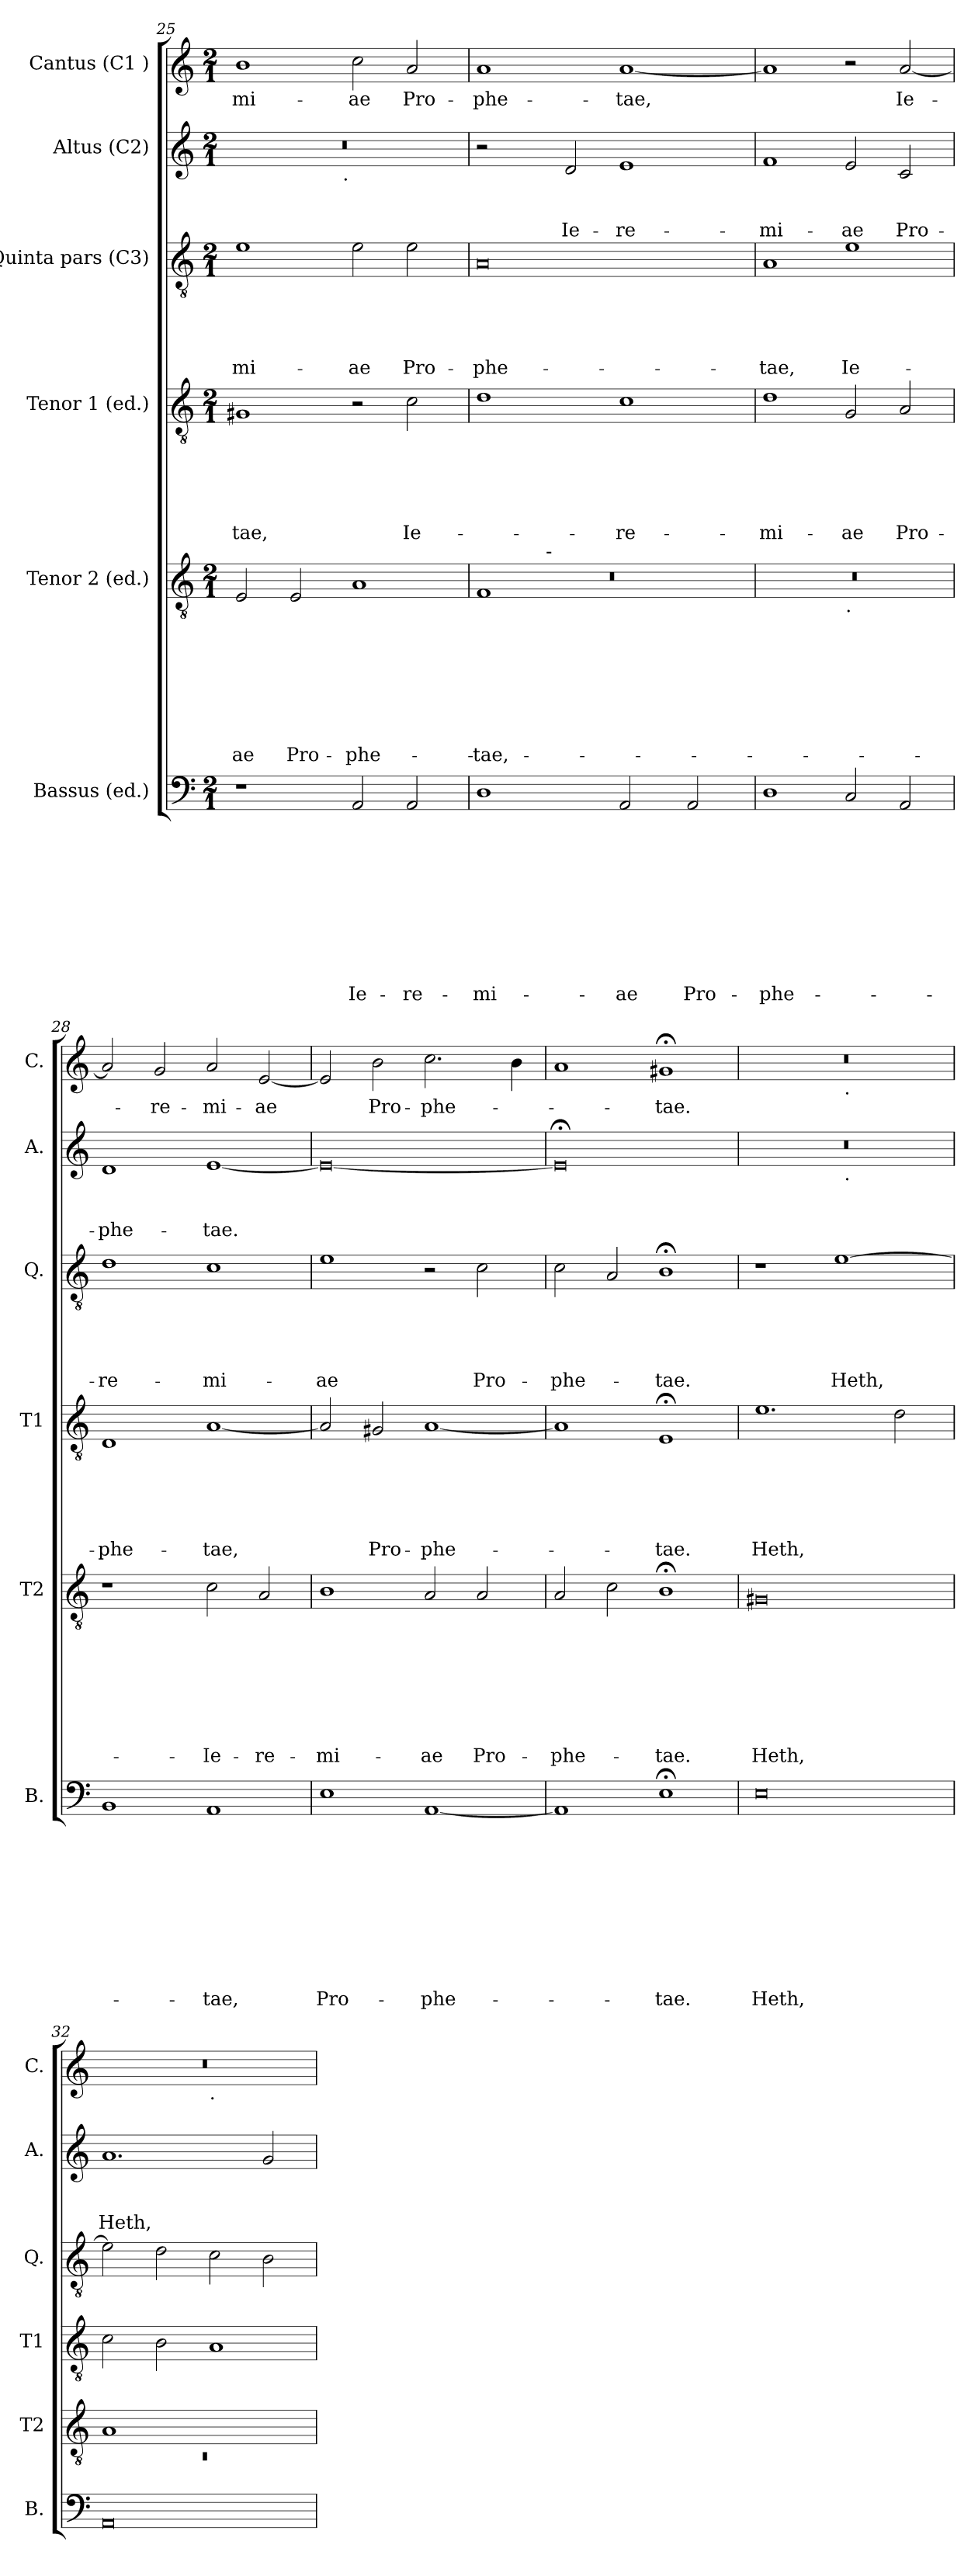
**kern	**text	**text	**text	**text	**text	**text	**text	**text	**text	**text	**kern	**text	**text	**text	**text	**text	**text	**text	**text	**kern	**text	**text	**text	**text	**text	**text	**kern	**text	**text	**text	**text	**text	**kern	**text	**text	**text	**kern	**text
*part6	*part6	*part6	*part6	*part6	*part6	*part6	*part6	*part6	*part6	*part6	*part5	*part5	*part5	*part5	*part5	*part5	*part5	*part5	*part5	*part4	*part4	*part4	*part4	*part4	*part4	*part4	*part3	*part3	*part3	*part3	*part3	*part3	*part2	*part2	*part2	*part2	*part1	*part1
*staff6	*staff6	*staff6	*staff6	*staff6	*staff6	*staff6	*staff6	*staff6	*staff6	*staff6	*staff5	*staff5	*staff5	*staff5	*staff5	*staff5	*staff5	*staff5	*staff5	*staff4	*staff4	*staff4	*staff4	*staff4	*staff4	*staff4	*staff3	*staff3	*staff3	*staff3	*staff3	*staff3	*staff2	*staff2	*staff2	*staff2	*staff1	*staff1
*I"Bassus (ed.)	*	*	*	*	*	*	*	*	*	*	*I"Tenor 2 (ed.)	*	*	*	*	*	*	*	*	*I"Tenor 1 (ed.)	*	*	*	*	*	*	*I"Quinta pars (C3)	*	*	*	*	*	*I"Altus (C2)	*	*	*	*I"Cantus (C1 )	*
*I'B.	*	*	*	*	*	*	*	*	*	*	*I'T2	*	*	*	*	*	*	*	*	*I'T1	*	*	*	*	*	*	*I'Q.	*	*	*	*	*	*I'A.	*	*	*	*I'C.	*
*clefF4	*	*	*	*	*	*	*	*	*	*	*clefGv2	*	*	*	*	*	*	*	*	*clefGv2	*	*	*	*	*	*	*clefGv2	*	*	*	*	*	*clefG2	*	*	*	*clefG2	*
*k[]	*	*	*	*	*	*	*	*	*	*	*k[]	*	*	*	*	*	*	*	*	*k[]	*	*	*	*	*	*	*k[]	*	*	*	*	*	*k[]	*	*	*	*k[]	*
*C:	*	*	*	*	*	*	*	*	*	*	*C:	*	*	*	*	*	*	*	*	*C:	*	*	*	*	*	*	*C:	*	*	*	*	*	*C:	*	*	*	*C:	*
*M2/1	*	*	*	*	*	*	*	*	*	*	*M2/1	*	*	*	*	*	*	*	*	*M2/1	*	*	*	*	*	*	*M2/1	*	*	*	*	*	*M2/1	*	*	*	*M2/1	*
=25	=25	=25	=25	=25	=25	=25	=25	=25	=25	=25	=25	=25	=25	=25	=25	=25	=25	=25	=25	=25	=25	=25	=25	=25	=25	=25	=25	=25	=25	=25	=25	=25	=25	=25	=25	=25	=25	=25
!	!	!	!	!	!	!	!	!	!	!	!	!	!	!	!	!	!	!	!LO:LY:b	!	!	!	!	!	!	!LO:LY:b	!	!	!	!	!	!LO:LY:b	!	!	!	!	!	!LO:LY:b
*	*	*	*	*	*	*	*	*	*	*	*	*	*	*	*	*	*	*	*	*	*	*	*	*	*	*	*	*	*	*	*	*	*^	*	*	*	*	*
1r	.	.	.	.	.	.	.	.	.	.	2E/	.	.	.	.	.	.	.	-ae	1G#X	.	.	.	.	.	-tae,	1e	.	.	.	.	-mi-	0r	2ryy	.	.	.	1b	-mi-
!	!	!	!	!	!	!	!	!	!	!	!	!	!	!	!	!	!	!	!LO:LY:b	!	!	!	!	!	!	!	!	!	!	!	!	!	!	!	!	!	!	!	!
.	.	.	.	.	.	.	.	.	.	.	2E/	.	.	.	.	.	.	.	Pro-	.	.	.	.	.	.	.	.	.	.	.	.	.	.	4...ryy	.	.	.	.	.
!	!	!	!	!	!	!	!	!	!	!	!	!	!	!	!	!	!	!	!	!	!	!	!	!	!	!	!	!	!	!	!	!	!	!LO:TX:b:t=.	!	!	!	!	!
.	.	.	.	.	.	.	.	.	.	.	.	.	.	.	.	.	.	.	.	.	.	.	.	.	.	.	.	.	.	.	.	.	.	1ryy	.	.	.	.	.
!	!	!	!	!	!	!	!	!	!	!LO:LY:b	!	!	!	!	!	!	!	!	!LO:LY:b	!	!	!	!	!	!	!	!	!	!	!	!	!LO:LY:b	!	!	!	!	!	!	!LO:LY:b
2AA/	.	.	.	.	.	.	.	.	.	Ie-	1A	.	.	.	.	.	.	.	-phe-	2r	.	.	.	.	.	.	2e\	.	.	.	.	-ae	.	.	.	.	.	2cc\	-ae
!	!	!	!	!	!	!	!	!	!	!LO:LY:b	!	!	!	!	!	!	!	!	!	!	!	!	!	!	!	!LO:LY:b	!	!	!	!	!	!LO:LY:b	!	!	!	!	!	!	!LO:LY:b
2AA/	.	.	.	.	.	.	.	.	.	-re-	.	.	.	.	.	.	.	.	.	2c\	.	.	.	.	.	Ie-	2e\	.	.	.	.	Pro-	.	.	.	.	.	2a/	Pro-
.	.	.	.	.	.	.	.	.	.	.	.	.	.	.	.	.	.	.	.	.	.	.	.	.	.	.	.	.	.	.	.	.	.	32ryy	.	.	.	.	.
!!LO:LB:g=z
=26	=26	=26	=26	=26	=26	=26	=26	=26	=26	=26	=26	=26	=26	=26	=26	=26	=26	=26	=26	=26	=26	=26	=26	=26	=26	=26	=26	=26	=26	=26	=26	=26	=26	=26	=26	=26	=26	=26	=26
*	*	*	*	*	*	*	*	*	*	*	*^	*	*	*	*	*	*	*	*	*	*	*	*	*	*	*	*	*	*	*	*	*	*	*	*	*	*	*	*
*	*	*	*	*	*	*	*	*	*	*	*	*^	*	*	*	*	*	*	*	*	*	*	*	*	*	*	*	*	*	*	*	*	*	*	*	*	*	*	*	*
!	!	!	!	!	!	!	!	!	!	!LO:LY:b	!	!	!LO:N:vis=1	!	!	!	!	!	!	!	!LO:LY:b	!	!	!	!	!	!	!	!	!	!	!	!	!LO:LY:b	!	!	!	!	!	!	!LO:LY:b
*	*	*	*	*	*	*	*	*	*	*	*	*	*	*	*	*	*	*	*	*	*	*	*	*	*	*	*	*	*	*	*	*	*	*	*v	*v	*	*	*	*	*
1D	.	.	.	.	.	.	.	.	.	-mi-	4ryy	1F	0r	.	.	.	.	.	.	.	-tae,	1d	.	.	.	.	.	.	0A	.	.	.	.	-phe-	2r	.	.	.	1a	-phe-
.	.	.	.	.	.	.	.	.	.	.	8ryy	.	.	.	.	.	.	.	.	.	.	.	.	.	.	.	.	.	.	.	.	.	.	.	.	.	.	.	.	.
.	.	.	.	.	.	.	.	.	.	.	32ryy	.	.	.	.	.	.	.	.	.	.	.	.	.	.	.	.	.	.	.	.	.	.	.	.	.	.	.	.	.
!	!	!	!	!	!	!	!	!	!	!	!LO:TX:a:t=-	!	!	!	!	!	!	!	!	!	!	!	!	!	!	!	!	!	!	!	!	!	!	!	!	!	!	!	!	!
.	.	.	.	.	.	.	.	.	.	.	1ryy	.	.	.	.	.	.	.	.	.	.	.	.	.	.	.	.	.	.	.	.	.	.	.	.	.	.	.	.	.
!	!	!	!	!	!	!	!	!	!	!	!	!	!	!	!	!	!	!	!	!	!	!	!	!	!	!	!	!	!	!	!	!	!	!	!	!	!	!LO:LY:b	!	!
.	.	.	.	.	.	.	.	.	.	.	.	.	.	.	.	.	.	.	.	.	.	.	.	.	.	.	.	.	.	.	.	.	.	.	2d/	.	.	Ie-	.	.
!	!	!	!	!	!	!	!	!	!	!LO:LY:b	!	!	!	!	!	!	!	!	!	!	!	!	!	!	!	!	!	!LO:LY:b	!	!	!	!	!	!	!	!	!	!LO:LY:b	!	!LO:LY:b
2AA/	.	.	.	.	.	.	.	.	.	-ae	.	1ryy	.	.	.	.	.	.	.	.	.	1c	.	.	.	.	.	-re-	.	.	.	.	.	.	1e	.	.	-re-	[<1a	-tae,
.	.	.	.	.	.	.	.	.	.	.	2ryy	.	.	.	.	.	.	.	.	.	.	.	.	.	.	.	.	.	.	.	.	.	.	.	.	.	.	.	.	.
!	!	!	!	!	!	!	!	!	!	!LO:LY:b	!	!	!	!	!	!	!	!	!	!	!	!	!	!	!	!	!	!	!	!	!	!	!	!	!	!	!	!	!	!
2AA/	.	.	.	.	.	.	.	.	.	Pro-	.	.	.	.	.	.	.	.	.	.	.	.	.	.	.	.	.	.	.	.	.	.	.	.	.	.	.	.	.	.
.	.	.	.	.	.	.	.	.	.	.	16.ryy	.	.	.	.	.	.	.	.	.	.	.	.	.	.	.	.	.	.	.	.	.	.	.	.	.	.	.	.	.
*	*	*	*	*	*	*	*	*	*	*	*v	*v	*v	*	*	*	*	*	*	*	*	*	*	*	*	*	*	*	*	*	*	*	*	*	*	*	*	*	*	*
=27	=27	=27	=27	=27	=27	=27	=27	=27	=27	=27	=27	=27	=27	=27	=27	=27	=27	=27	=27	=27	=27	=27	=27	=27	=27	=27	=27	=27	=27	=27	=27	=27	=27	=27	=27	=27	=27	=27
!	!	!	!	!	!	!	!	!	!	!LO:LY:b	!	!	!	!	!	!	!	!	!	!	!	!	!	!	!	!LO:LY:b	!	!	!	!	!	!LO:LY:b	!	!	!	!LO:LY:b	!	!
*	*	*	*	*	*	*	*	*	*	*	*^	*	*	*	*	*	*	*	*	*	*	*	*	*	*	*	*	*	*	*	*	*	*	*	*	*	*	*
1D	.	.	.	.	.	.	.	.	.	-phe-	0r	1ryy	.	.	.	.	.	.	.	.	1d	.	.	.	.	.	-mi-	1A	.	.	.	.	-tae,	1f	.	.	-mi-	1a]	.
!	!	!	!	!	!	!	!	!	!	!	!	!LO:TX:b:t=.	!	!	!	!	!	!	!	!	!	!	!	!	!	!	!	!	!	!	!	!	!	!	!	!	!	!	!
!	!	!	!	!	!	!	!	!	!	!	!	!	!	!	!	!	!	!	!	!	!	!	!	!	!	!	!LO:LY:b	!	!	!	!	!	!LO:LY:b	!	!	!	!LO:LY:b	!	!
2C/	.	.	.	.	.	.	.	.	.	.	.	1ryy	.	.	.	.	.	.	.	.	2G/	.	.	.	.	.	-ae	1e	.	.	.	.	Ie-	2e/	.	.	-ae	2r	.
!	!	!	!	!	!	!	!	!	!	!	!	!	!	!	!	!	!	!	!	!	!	!	!	!	!	!	!LO:LY:b	!	!	!	!	!	!	!	!	!	!LO:LY:b	!	!LO:LY:b
2AA/	.	.	.	.	.	.	.	.	.	.	.	.	.	.	.	.	.	.	.	.	2A/	.	.	.	.	.	Pro-	.	.	.	.	.	.	2c/	.	.	Pro-	[<2a/	Ie-
=28	=28	=28	=28	=28	=28	=28	=28	=28	=28	=28	=28	=28	=28	=28	=28	=28	=28	=28	=28	=28	=28	=28	=28	=28	=28	=28	=28	=28	=28	=28	=28	=28	=28	=28	=28	=28	=28	=28	=28
!	!	!	!	!	!	!	!	!	!	!	!	!	!	!	!	!	!	!	!	!	!	!	!	!	!	!	!LO:LY:b	!	!	!	!	!	!LO:LY:b	!	!	!	!LO:LY:b	!	!
*	*	*	*	*	*	*	*	*	*	*	*v	*v	*	*	*	*	*	*	*	*	*	*	*	*	*	*	*	*	*	*	*	*	*	*	*	*	*	*	*
1BB	.	.	.	.	.	.	.	.	.	.	1r	.	.	.	.	.	.	.	.	1D	.	.	.	.	.	-phe-	1d	.	.	.	.	-re-	1d	.	.	-phe-	2a/]	.
!	!	!	!	!	!	!	!	!	!	!	!	!	!	!	!	!	!	!	!	!	!	!	!	!	!	!	!	!	!	!	!	!	!	!	!	!	!	!LO:LY:b
.	.	.	.	.	.	.	.	.	.	.	.	.	.	.	.	.	.	.	.	.	.	.	.	.	.	.	.	.	.	.	.	.	.	.	.	.	2g/	-re-
!	!	!	!	!	!	!	!	!	!	!LO:LY:b	!	!	!	!	!	!	!	!	!LO:LY:b	!	!	!	!	!	!	!LO:LY:b	!	!	!	!	!	!LO:LY:b	!	!	!	!LO:LY:b	!	!LO:LY:b
1AA	.	.	.	.	.	.	.	.	.	-tae,	2c\	.	.	.	.	.	.	.	Ie-	[<1A	.	.	.	.	.	-tae,	1c	.	.	.	.	-mi-	[<1e	.	.	-tae.	2a/	-mi-
!	!	!	!	!	!	!	!	!	!	!	!	!	!	!	!	!	!	!	!LO:LY:b	!	!	!	!	!	!	!	!	!	!	!	!	!	!	!	!	!	!	!LO:LY:b
.	.	.	.	.	.	.	.	.	.	.	2A/	.	.	.	.	.	.	.	-re-	.	.	.	.	.	.	.	.	.	.	.	.	.	.	.	.	.	[<2e/	-ae
=29	=29	=29	=29	=29	=29	=29	=29	=29	=29	=29	=29	=29	=29	=29	=29	=29	=29	=29	=29	=29	=29	=29	=29	=29	=29	=29	=29	=29	=29	=29	=29	=29	=29	=29	=29	=29	=29	=29
!	!	!	!	!	!	!	!	!	!	!LO:LY:b	!	!	!	!	!	!	!	!	!LO:LY:b	!	!	!	!	!	!	!	!	!	!	!	!	!LO:LY:b	!	!	!	!	!	!
1E	.	.	.	.	.	.	.	.	.	Pro-	1B	.	.	.	.	.	.	.	-mi-	2A/]	.	.	.	.	.	.	1e	.	.	.	.	-ae	0e_	.	.	.	2e/]	.
!	!	!	!	!	!	!	!	!	!	!	!	!	!	!	!	!	!	!	!	!	!	!	!	!	!	!LO:LY:b	!	!	!	!	!	!	!	!	!	!	!	!LO:LY:b
.	.	.	.	.	.	.	.	.	.	.	.	.	.	.	.	.	.	.	.	2G#X/	.	.	.	.	.	Pro-	.	.	.	.	.	.	.	.	.	.	2b\	Pro-
!	!	!	!	!	!	!	!	!	!	!LO:LY:b	!	!	!	!	!	!	!	!	!LO:LY:b	!	!	!	!	!	!	!LO:LY:b	!	!	!	!	!	!	!	!	!	!	!	!LO:LY:b
[<1AA	.	.	.	.	.	.	.	.	.	-phe-	2A/	.	.	.	.	.	.	.	-ae	[<1A	.	.	.	.	.	-phe-	2r	.	.	.	.	.	.	.	.	.	2.cc\	-phe-
!	!	!	!	!	!	!	!	!	!	!	!	!	!	!	!	!	!	!	!LO:LY:b	!	!	!	!	!	!	!	!	!	!	!	!	!LO:LY:b	!	!	!	!	!	!
.	.	.	.	.	.	.	.	.	.	.	2A/	.	.	.	.	.	.	.	Pro-	.	.	.	.	.	.	.	2c\	.	.	.	.	Pro-	.	.	.	.	.	.
.	.	.	.	.	.	.	.	.	.	.	.	.	.	.	.	.	.	.	.	.	.	.	.	.	.	.	.	.	.	.	.	.	.	.	.	.	4b\	.
=30	=30	=30	=30	=30	=30	=30	=30	=30	=30	=30	=30	=30	=30	=30	=30	=30	=30	=30	=30	=30	=30	=30	=30	=30	=30	=30	=30	=30	=30	=30	=30	=30	=30	=30	=30	=30	=30	=30
!	!	!	!	!	!	!	!	!	!	!	!	!	!	!	!	!	!	!	!LO:LY:b	!	!	!	!	!	!	!	!	!	!	!	!	!LO:LY:b	!	!	!	!	!	!
1AA]	.	.	.	.	.	.	.	.	.	.	2A/	.	.	.	.	.	.	.	-phe-	1A]	.	.	.	.	.	.	2c\	.	.	.	.	-phe-	0e;]	.	.	.	1a	.
.	.	.	.	.	.	.	.	.	.	.	2c\	.	.	.	.	.	.	.	.	.	.	.	.	.	.	.	2A/	.	.	.	.	.	.	.	.	.	.	.
!	!	!	!	!	!	!	!	!	!	!LO:LY:b	!	!	!	!	!	!	!	!	!LO:LY:b	!	!	!	!	!	!	!LO:LY:b	!	!	!	!	!	!LO:LY:b	!	!	!	!	!	!LO:LY:b
1E;<	.	.	.	.	.	.	.	.	.	-tae.	1B;<	.	.	.	.	.	.	.	-tae.	1E;	.	.	.	.	.	-tae.	1B;<	.	.	.	.	-tae.	.	.	.	.	1g#X;	-tae.
!!LO:PB:g=z
=31	=31	=31	=31	=31	=31	=31	=31	=31	=31	=31	=31	=31	=31	=31	=31	=31	=31	=31	=31	=31	=31	=31	=31	=31	=31	=31	=31	=31	=31	=31	=31	=31	=31	=31	=31	=31	=31	=31
!	!	!	!	!	!	!	!	!	!	!LO:LY:b	!	!	!	!	!	!	!	!	!LO:LY:b	!	!	!	!	!	!	!LO:LY:b	!	!	!	!	!	!	!	!	!	!	!	!
*	*	*	*	*	*	*	*	*	*	*	*	*	*	*	*	*	*	*	*	*	*	*	*	*	*	*	*	*	*	*	*	*	*^	*	*	*	*^	*
0E	.	.	.	.	.	.	.	.	.	Heth,	0G#X	.	.	.	.	.	.	.	Heth,	1.e	.	.	.	.	.	Heth,	1r	.	.	.	.	.	0r	1ryy	.	.	.	0r	1ryy	.
!	!	!	!	!	!	!	!	!	!	!	!	!	!	!	!	!	!	!	!	!	!	!	!	!	!	!	!	!	!	!	!	!LO:LY:b	!	!	!	!	!	!	!	!
.	.	.	.	.	.	.	.	.	.	.	.	.	.	.	.	.	.	.	.	.	.	.	.	.	.	.	[>1e	.	.	.	.	Heth,	.	32ryy	.	.	.	.	32ryy	.
!	!	!	!	!	!	!	!	!	!	!	!	!	!	!	!	!	!	!	!	!	!	!	!	!	!	!	!	!	!	!	!	!	!	!	!	!	!	!	!LO:TX:b:t=.	!
!	!	!	!	!	!	!	!	!	!	!	!	!	!	!	!	!	!	!	!	!	!	!	!	!	!	!	!	!	!	!	!	!	!	!LO:TX:b:t=.	!	!	!	!	!	!
.	.	.	.	.	.	.	.	.	.	.	.	.	.	.	.	.	.	.	.	.	.	.	.	.	.	.	.	.	.	.	.	.	.	2ryy	.	.	.	.	2ryy	.
.	.	.	.	.	.	.	.	.	.	.	.	.	.	.	.	.	.	.	.	2d\	.	.	.	.	.	.	.	.	.	.	.	.	.	.	.	.	.	.	.	.
.	.	.	.	.	.	.	.	.	.	.	.	.	.	.	.	.	.	.	.	.	.	.	.	.	.	.	.	.	.	.	.	.	.	4...ryy	.	.	.	.	4...ryy	.
=32	=32	=32	=32	=32	=32	=32	=32	=32	=32	=32	=32	=32	=32	=32	=32	=32	=32	=32	=32	=32	=32	=32	=32	=32	=32	=32	=32	=32	=32	=32	=32	=32	=32	=32	=32	=32	=32	=32	=32	=32
*	*	*	*	*	*	*	*	*	*	*	*^	*	*	*	*	*	*	*	*	*	*	*	*	*	*	*	*	*	*	*	*	*	*	*	*	*	*	*	*	*
!	!	!	!	!	!	!	!	!	!	!	!	!LO:N:vis=1	!	!	!	!	!	!	!	!	!	!	!	!	!	!	!	!	!	!	!	!	!	!	!	!	!	!LO:LY:b	!	!	!
*	*	*	*	*	*	*	*	*	*	*	*	*	*	*	*	*	*	*	*	*	*	*	*	*	*	*	*	*	*	*	*	*	*	*v	*v	*	*	*	*	*	*
0AA	.	.	.	.	.	.	.	.	.	.	1A	0rC	.	.	.	.	.	.	.	.	2c\	.	.	.	.	.	.	2e\]	.	.	.	.	.	1.a	.	.	Heth,	0r	1ryy	.
.	.	.	.	.	.	.	.	.	.	.	.	.	.	.	.	.	.	.	.	.	2B\	.	.	.	.	.	.	2d\	.	.	.	.	.	.	.	.	.	.	.	.
!	!	!	!	!	!	!	!	!	!	!	!	!	!	!	!	!	!	!	!	!	!	!	!	!	!	!	!	!	!	!	!	!	!	!	!	!	!	!	!LO:TX:b:t=.	!
.	.	.	.	.	.	.	.	.	.	.	1ryy	.	.	.	.	.	.	.	.	.	1A	.	.	.	.	.	.	2c\	.	.	.	.	.	.	.	.	.	.	1ryy	.
.	.	.	.	.	.	.	.	.	.	.	.	.	.	.	.	.	.	.	.	.	.	.	.	.	.	.	.	2B\	.	.	.	.	.	2g/	.	.	.	.	.	.
*	*	*	*	*	*	*	*	*	*	*	*v	*v	*	*	*	*	*	*	*	*	*	*	*	*	*	*	*	*	*	*	*	*	*	*	*	*	*	*v	*v	*
=	=	=	=	=	=	=	=	=	=	=	=	=	=	=	=	=	=	=	=	=	=	=	=	=	=	=	=	=	=	=	=	=	=	=	=	=	=	=
*-	*-	*-	*-	*-	*-	*-	*-	*-	*-	*-	*-	*-	*-	*-	*-	*-	*-	*-	*-	*-	*-	*-	*-	*-	*-	*-	*-	*-	*-	*-	*-	*-	*-	*-	*-	*-	*-	*-
